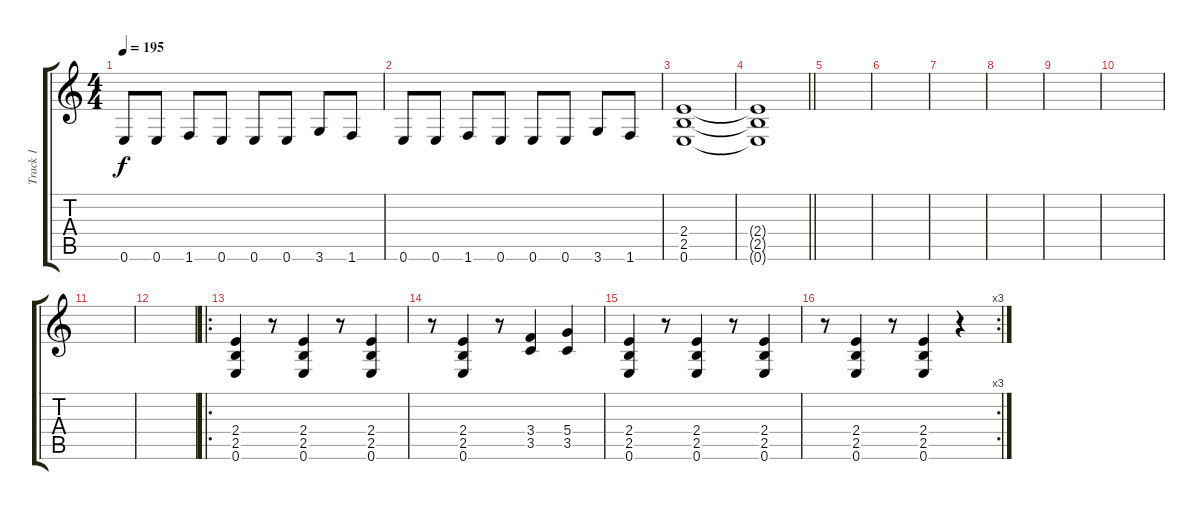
\track ("Track 1" "Track 1") {instrument distortionguitar}
\staff {score tabs}
\tuning (E4 B3 G3 D3 A2 E2) {hide}
\ts (4 4)
\tempo 195
\clef g2
\ks c
0.6.8{dy f} 0.6.8 1.6.8 0.6.8 0.6.8 0.6.8 3.6.8 1.6.8 |
0.6.8 0.6.8 1.6.8 0.6.8 0.6.8 0.6.8 3.6.8 1.6.8 |
(2.4 2.5 0.6).1 |
\barLineRight lightlight
(2.4{t} 2.5{t} 0.6{t}).1 |
\section ("" "")
|
|
|
|
|
|
|
|
\ro
\section ("" "")
(2.4 2.5 0.6).4 r.8 (2.4 2.5 0.6).4 r.8 (2.4 2.5 0.6).4 |
r.8 (2.4 2.5 0.6).4 r.8 (3.4 3.5).4 (5.4 3.5).4 |
(2.4 2.5 0.6).4 r.8 (2.4 2.5 0.6).4 r.8 (2.4 2.5 0.6).4 |
\rc 3
r.8 (2.4 2.5 0.6).4 r.8 (2.4 2.5 0.6).4 r.4
